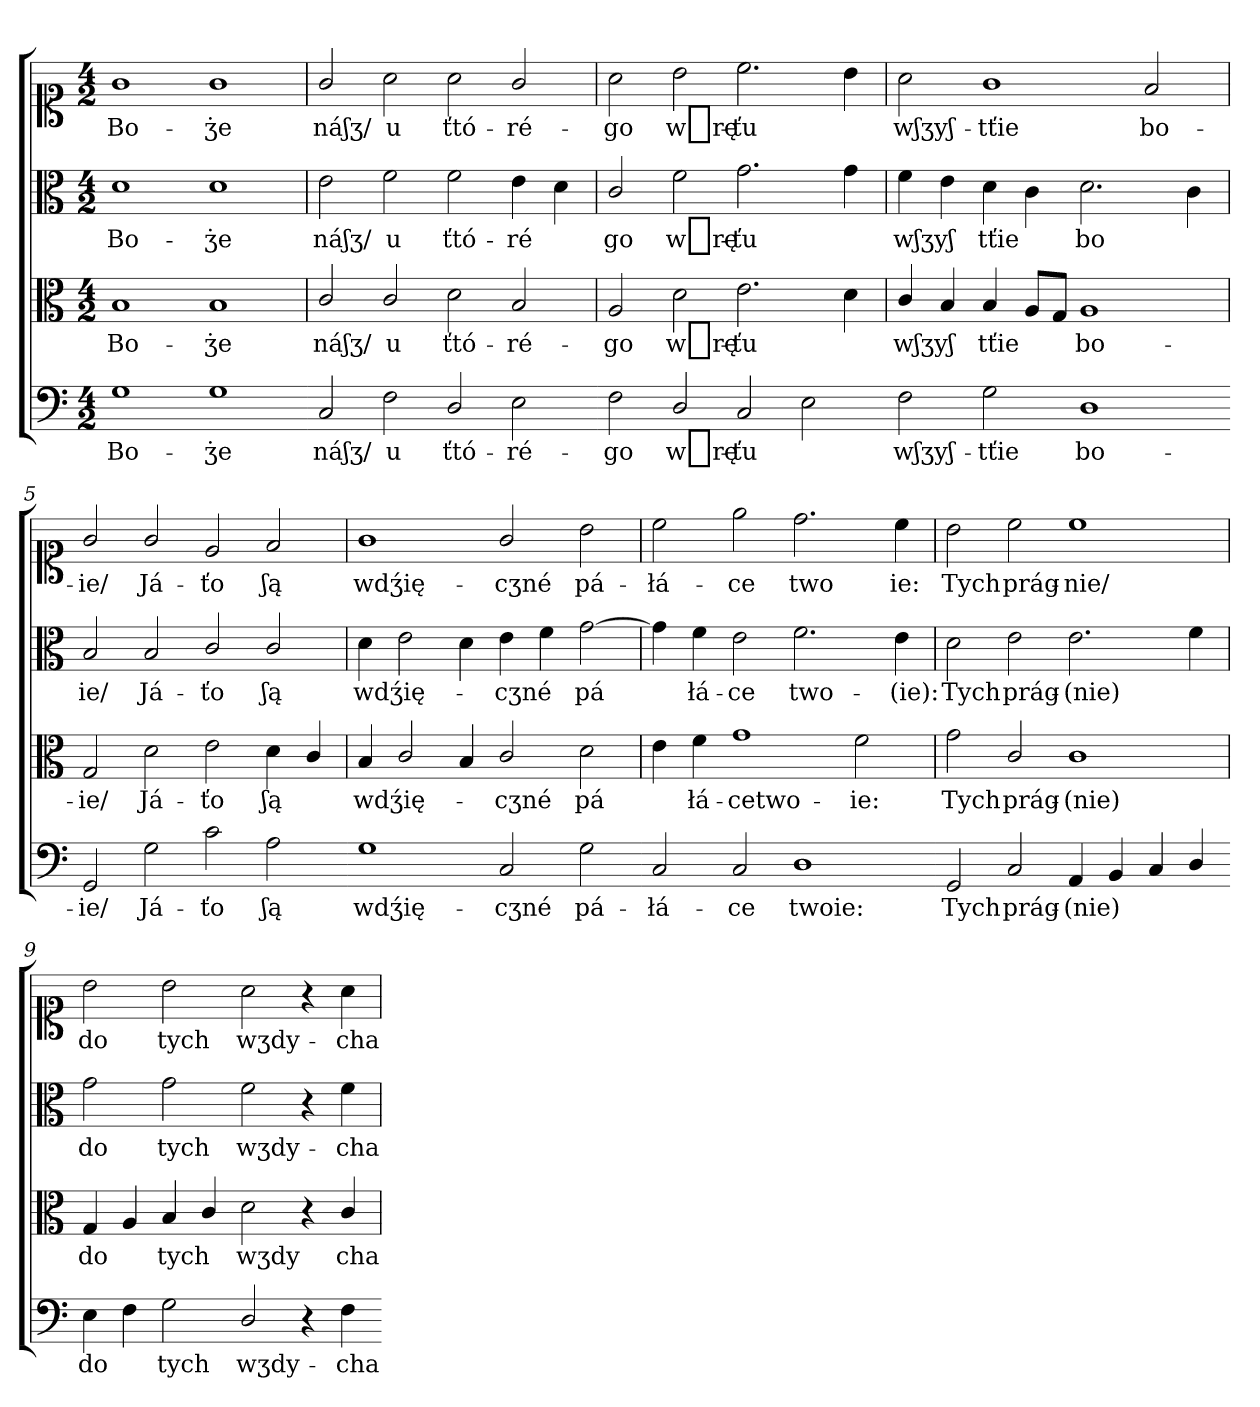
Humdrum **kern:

**kern	**text	**kern	**text	**kern	**text	**kern	**text
*part4	*part4	*part3	*part3	*part2	*part2	*part1	*part1
*staff4	*staff4	*staff3	*staff3	*staff2	*staff2	*staff1	*staff1
*clefF4	*	*clefC3	*	*clefC3	*	*clefC1	*
*k[]	*	*k[]	*	*k[]	*	*k[]	*
*C:	*	*C:	*	*C:	*	*C:	*
*M4/2	*	*M4/2	*	*M4/2	*	*M4/2	*
=1	=1	=1	=1	=1	=1	=1	=1
1G	Bo-	1B	Bo-	1d	Bo-	1g	Bo-
1G	-ʒ̇e	1B	-ʒ̇e	1d	-ʒ̇e	1g	-ʒ̇e
=2-	=2	=2	=2	=2	=2	=2	=2
2C	náʃʒ/	2c/	náʃʒ/	2e	náʃʒ/	2g/	náʃʒ/
2F	u	2c/	u	2f	u	2a	u
2D/	ťtó-	2d	ťtó-	2f	ťtó-	2a	ťtó-
2E	-ré-	2B	-ré-	4e	-ré	2g/	-ré-
.	.	.	.	4d	.	.	.
=3-	=3	=3	=3	=3	=3	=3	=3
2F	-go	2A	-go	2c/	go	2a	-go
2D/	w_rę-	2d	w_rę-	2f	w_rę-	2b	w_rę-
2C	-ťu	2.e	-ťu	2.g	-ťu	2.cc	-ťu
2E	.	.	.	.	.	.	.
.	.	4d	.	4g	.	4b	.
=4-	=4	=4	=4	=4	=4	=4	=4
2F	wʃʒyʃ-	4c/	wʃʒyʃ	4f	wʃʒyʃ	2a	wʃʒyʃ-
.	.	4B	.	4e	.	.	.
2G	-tťie	4B	tťie	4d	tťie	1g	-tťie
.	.	8AL	.	4c	.	.	.
.	.	8GJ	.	.	.	.	.
1D	bo-	1A	bo-	2.d	bo	.	.
.	.	.	.	.	.	2f	bo-
.	.	.	.	4c	.	.	.
=5-	=5	=5	=5	=5	=5	=5	=5
2GG	-ie/	2G	-ie/	2B	ie/	2g/	-ie/
2G	Já-	2d	Já-	2B	Já-	2g/	Já-
2c	-ťo	2e	-ťo	2c/	-ťo	2e	-ťo
2A	ʃą	4d	ʃą	2c/	ʃą	2f	ʃą
.	.	4c/	.	.	.	.	.
=6-	=6	=6	=6	=6	=6	=6	=6
1G	wdʒ́ię-	4B	wdʒ́ię-	4d	wdʒ́ię-	1g	wdʒ́ię-
.	.	2c/	.	2e	.	.	.
.	.	4B	.	4d	.	.	.
2C	-cʒné	2c/	cʒné	4e	cʒné	2g/	-cʒné
.	.	.	.	4f	.	.	.
2G	pá-	2d	pá	[2g	pá	2b	pá-
=7-	=7	=7	=7	=7	=7	=7	=7
2C	-łá-	4e	.	4g]	.	2cc	-łá-
.	.	4f	łá-	4f	łá-	.	.
2C	-ce	1g	-cetwo-	2e	-ce	2ee	-ce
1D	twoie:	.	.	2.f	two-	2.dd	two
.	.	2f	-ie:	.	.	.	.
.	.	.	.	4e	-(ie):	4cc	ie:
=8-	=8	=8	=8	=8	=8	=8	=8
2GG	Tych	2g	Tych	2d	Tych	2b	Tych
2C	prág-	2c/	prág-	2e	prág-	2cc	prág-
4AA	-(nie)	1c	-(nie)	2.e	-(nie)	1cc	-nie/
4BB	.	.	.	.	.	.	.
4C	.	.	.	.	.	.	.
4D/	.	.	.	4f	.	.	.
=9-	=9	=9	=9	=9	=9	=9	=9
4E	do	4G	do	2g	do	2b	do
4F	.	4A	.	.	.	.	.
2G	tych	4B	tych	2g	tych	2b	tych
.	.	4c/	.	.	.	.	.
2D/	wʒdy-	2d	wʒdy	2f	wʒdy-	2a	wʒdy-
4r	.	4r	.	4r	.	4r	.
4F	-cha	4c/	cha	4f	-cha	4a	-cha
=-	=	=	=	=	=	=	=
*-	*-	*-	*-	*-	*-	*-	*-
